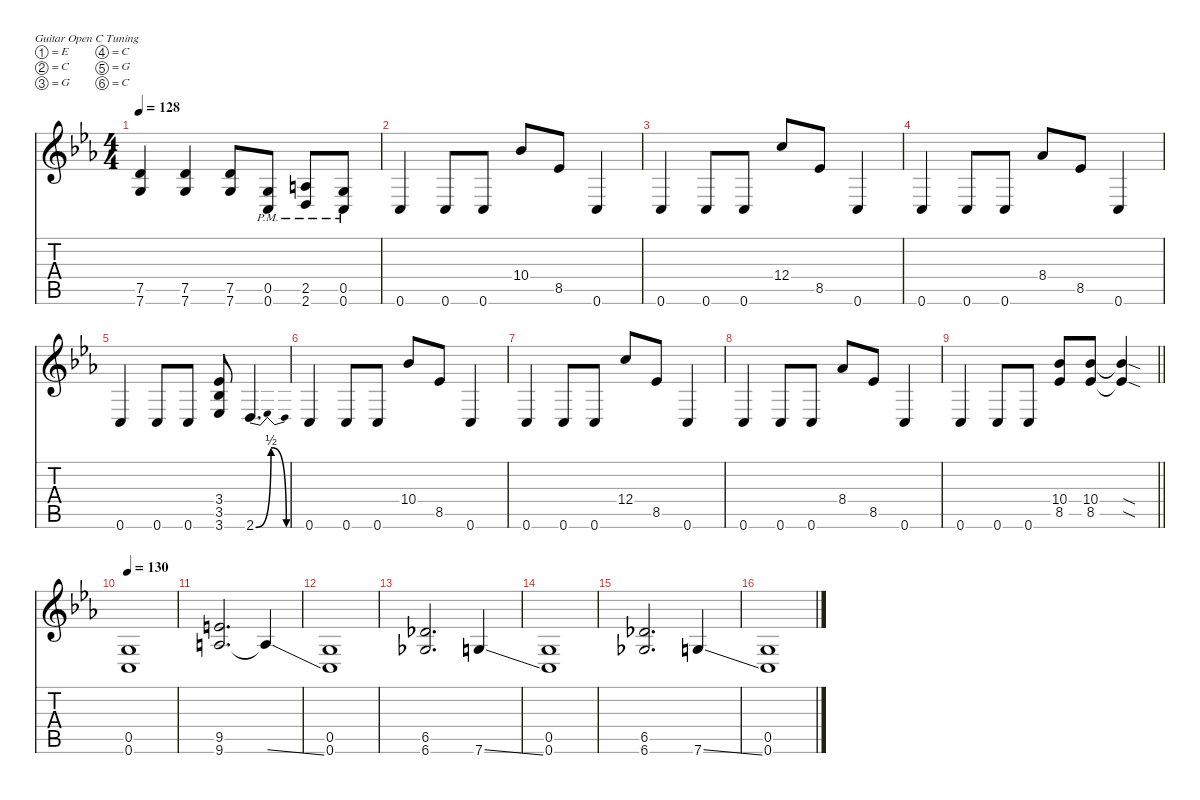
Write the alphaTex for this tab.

\defaultSystemsLayout 4
\hideDynamics
\bracketExtendMode nobrackets
\singleTrackTrackNamePolicy hidden
\multiTrackTrackNamePolicy hidden
\firstSystemTrackNameMode fullname
\firstSystemTrackNameOrientation horizontal
\otherSystemsTrackNameOrientation horizontal
\track ("Guitar 1" "dist.guit.") {instrument distortionguitar}
\staff {score tabs}
\tuning (E4 C4 G3 C3 G2 C2)
\ts (4 4)
\tempo 128
\clef g2
\ks cminor
(7.5{acc forcenatural} 7.6{acc forcenatural}).4{dy f beam Up} (7.5{acc forcenatural} 7.6{acc forcenatural}).4{beam Up} (7.5{acc forcenatural} 7.6{acc forcenatural}).8{beam Up} (0.5{pm acc forcenatural} 0.6{pm acc forcenatural}).8{beam Up} (2.5{pm acc forcenatural} 2.6{pm acc forcenatural}).8{beam Up} (0.5{pm acc forcenatural} 0.6{pm acc forcenatural}).8{beam Up} |
0.6{acc forcenatural}.4{beam Up} 0.6{acc forcenatural}.8{beam Up} 0.6{acc forcenatural}.8{beam Up} 10.4{acc b}.8{beam Up} 8.5{acc b}.8{beam Up} 0.6{acc forcenatural}.4{beam Up} |
0.6{acc forcenatural}.4{beam Up} 0.6{acc forcenatural}.8{beam Up} 0.6{acc forcenatural}.8{beam Up} 12.4{acc forcenatural}.8{beam Up} 8.5{acc b}.8{beam Up} 0.6{acc forcenatural}.4{beam Up} |
0.6{acc forcenatural}.4{beam Up} 0.6{acc forcenatural}.8{beam Up} 0.6{acc forcenatural}.8{beam Up} 8.4{acc b}.8{beam Up} 8.5{acc b}.8{beam Up} 0.6{acc forcenatural}.4{beam Up} |
0.6{acc forcenatural}.4{beam Up} 0.6{acc forcenatural}.8{beam Up} 0.6{acc forcenatural}.8{beam Up} (3.4{acc b} 3.5{acc b} 3.6{acc b}).8{beam Up} 2.6{be (bendrelease 0 0 15 2 30 2 45 0) acc forcenatural}.4{d beam Up} |
0.6{acc forcenatural}.4{beam Up} 0.6{acc forcenatural}.8{beam Up} 0.6{acc forcenatural}.8{beam Up} 10.4{acc b}.8{beam Up} 8.5{acc b}.8{beam Up} 0.6{acc forcenatural}.4{beam Up} |
0.6{acc forcenatural}.4{beam Up} 0.6{acc forcenatural}.8{beam Up} 0.6{acc forcenatural}.8{beam Up} 12.4{acc forcenatural}.8{beam Up} 8.5{acc b}.8{beam Up} 0.6{acc forcenatural}.4{beam Up} |
0.6{acc forcenatural}.4{beam Up} 0.6{acc forcenatural}.8{beam Up} 0.6{acc forcenatural}.8{beam Up} 8.4{acc b}.8{beam Up} 8.5{acc b}.8{beam Up} 0.6{acc forcenatural}.4{beam Up} |
\barLineRight lightlight
0.6{acc forcenatural}.4{beam Up} 0.6{acc forcenatural}.8{beam Up} 0.6{acc forcenatural}.8{beam Up} (10.4{acc b} 8.5{acc b}).8{beam Up} (10.4{acc b} 8.5{acc b}).8{beam Up} (10.4{sod t acc b} 8.5{sod t acc b}).4{beam Up} |
\tempo 130
(0.5{acc forcenatural} 0.6{acc forcenatural}).1{beam Up} |
(9.5{acc forcenatural} 9.6{acc forcenatural}).2{d beam Up} 9.6{ss t acc forcenatural}.4{beam Up} |
(0.5{acc forcenatural} 0.6{acc forcenatural}).1{beam Up} |
(6.5{acc b} 6.6{acc b}).2{d beam Up} 7.6{ss acc forcenatural}.4{beam Up} |
(0.5{acc forcenatural} 0.6{acc forcenatural}).1{beam Up} |
(6.5{acc b} 6.6{acc b}).2{d beam Up} 7.6{ss acc forcenatural}.4{beam Up} |
(0.5{acc forcenatural} 0.6{acc forcenatural}).1{beam Up}
